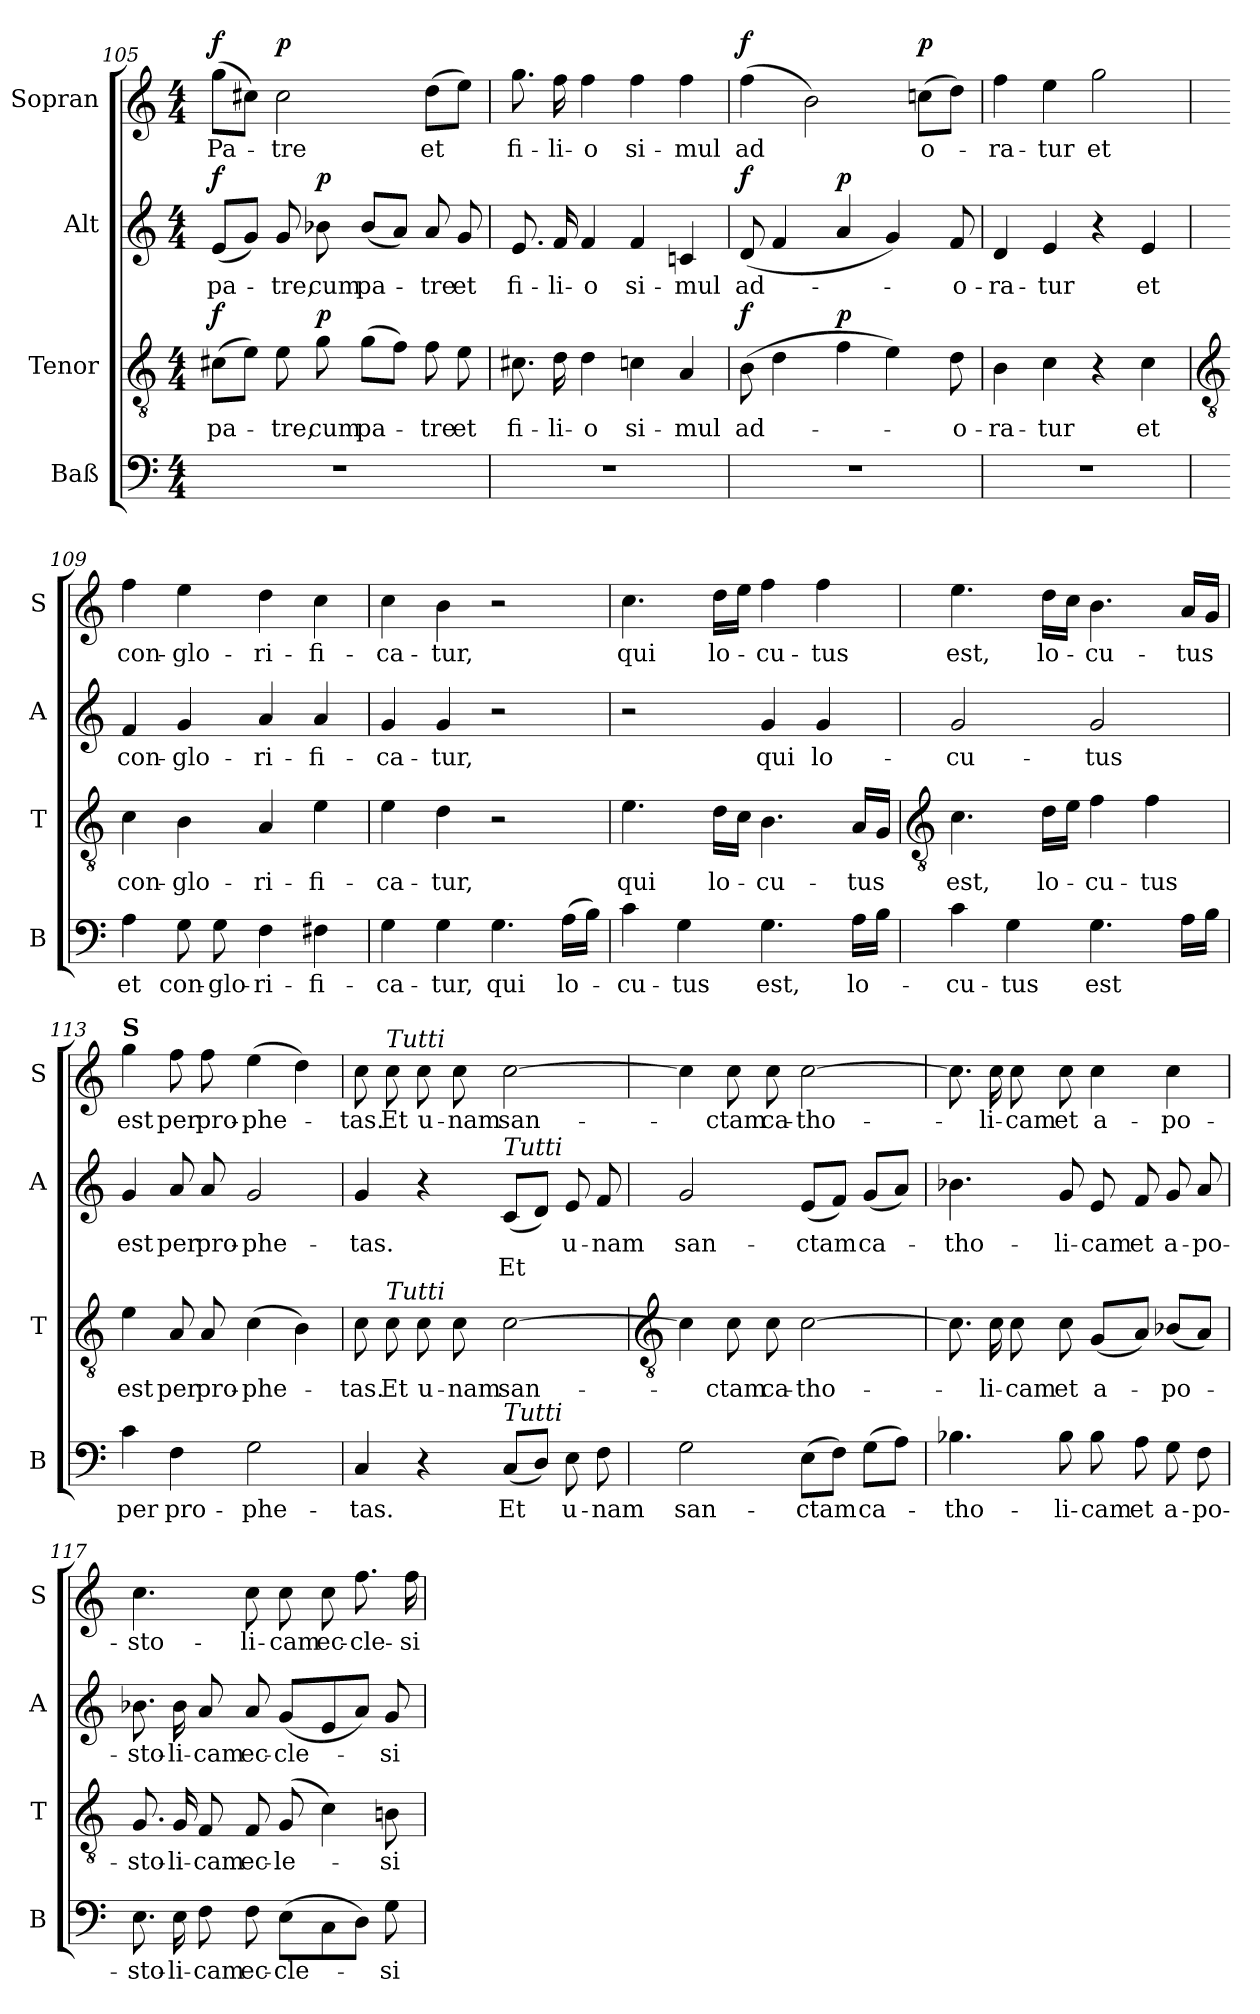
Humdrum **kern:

**kern	**text	**kern	**text	**dynam	**kern	**text	**text	**dynam	**kern	**text	**dynam
*part4	*part4	*part3	*part3	*part3	*part2	*part2	*part2	*part2	*part1	*part1	*part1
*staff4	*staff4	*staff3	*staff3	*staff3	*staff2	*staff2	*staff2	*staff2	*staff1	*staff1	*staff1
*I"Baß	*	*I"Tenor	*	*	*I"Alt	*	*	*	*I"Sopran	*	*
*I'B	*	*I'T	*	*	*I'A	*	*	*	*I'S	*	*
!!LO:LB:g=z
*clefF4	*	*clefGv2	*	*	*clefG2	*	*	*	*clefG2	*	*
*k[]	*	*k[]	*	*	*k[]	*	*	*	*k[]	*	*
*C:	*	*C:	*	*	*C:	*	*	*	*C:	*	*
*M4/4	*	*M4/4	*	*	*M4/4	*	*	*	*M4/4	*	*
=105	=105	=105	=105	=105	=105	=105	=105	=105	=105	=105	=105
!	!	!	!LO:LY:b	!LO:DY:a	!	!LO:LY:b	!	!LO:DY:a	!	!LO:LY:b	!LO:DY:a
1r	.	(>8c#XL	pa-	f	(<8eL	pa-	.	f	(8ggL	Pa-	f
.	.	8eJ)	.	.	8gJ)	.	.	.	8cc#XJ)	.	.
!	!	!	!LO:LY:b	!	!	!LO:LY:b	!	!	!	!LO:LY:b	!LO:DY:a
.	.	8e	-tre,	.	8g	-tre,	.	.	2cc#	-tre	p
!	!	!	!LO:LY:b	!LO:DY:a	!	!LO:LY:b	!	!LO:DY:a	!	!	!
.	.	8g	cum	p	8b-X	cum	.	p	.	.	.
!	!	!	!LO:LY:b	!	!	!LO:LY:b	!	!	!	!	!
.	.	(>8gL	pa-	.	(<8b-L	pa-	.	.	.	.	.
.	.	8fJ)	.	.	8aJ)	.	.	.	.	.	.
!	!	!	!LO:LY:b	!	!	!LO:LY:b	!	!	!	!LO:LY:b	!
.	.	8f	-tre	.	8a	-tre	.	.	(>8ddL	et	.
!	!	!	!LO:LY:b	!	!	!LO:LY:b	!	!	!	!	!
.	.	8e	et	.	8g	et	.	.	8eeJ)	.	.
=106	=106	=106	=106	=106	=106	=106	=106	=106	=106	=106	=106
!	!	!	!LO:LY:b	!	!	!LO:LY:b	!	!	!	!LO:LY:b	!
1r	.	8.c#X	fi-	.	8.e	fi-	.	.	8.gg	fi-	.
!	!	!	!LO:LY:b	!	!	!LO:LY:b	!	!	!	!LO:LY:b	!
.	.	16d	-li-	.	16f	-li-	.	.	16ff	-li-	.
!	!	!	!LO:LY:b	!	!	!LO:LY:b	!	!	!	!LO:LY:b	!
.	.	4d	-o	.	4f	-o	.	.	4ff	-o	.
!	!	!	!LO:LY:b	!	!	!LO:LY:b	!	!	!	!LO:LY:b	!
.	.	4cn	si-	.	4f	si-	.	.	4ff	si-	.
!	!	!	!LO:LY:b	!	!	!LO:LY:b	!	!	!	!LO:LY:b	!
.	.	4A	-mul	.	4cn	-mul	.	.	4ff	-mul	.
=107	=107	=107	=107	=107	=107	=107	=107	=107	=107	=107	=107
!	!	!	!LO:LY:b	!LO:DY:a	!	!LO:LY:b	!	!LO:DY:a	!	!LO:LY:b	!LO:DY:a
1r	.	(>8B	ad-	f	(<8d	ad-	.	f	(>4ff	ad	f
.	.	4d	.	.	4f	.	.	.	.	.	.
.	.	.	.	.	.	.	.	.	2b)	.	.
!	!	!	!	!LO:DY:a	!	!	!	!LO:DY:a	!	!	!
.	.	4f	.	p	4a	.	.	p	.	.	.
.	.	4e)	.	.	4g)	.	.	.	.	.	.
!	!	!	!	!	!	!	!	!	!	!LO:LY:b	!LO:DY:a
.	.	.	.	.	.	.	.	.	(>8ccnL	o-	p
!	!	!	!LO:LY:b	!	!	!LO:LY:b	!	!	!	!	!
.	.	8d	-o-	.	8f	-o-	.	.	8ddJ)	.	.
=108	=108	=108	=108	=108	=108	=108	=108	=108	=108	=108	=108
!	!	!	!LO:LY:b	!	!	!LO:LY:b	!	!	!	!LO:LY:b	!
1r	.	4B	-ra-	.	4d	-ra-	.	.	4ff	-ra-	.
!	!	!	!LO:LY:b	!	!	!LO:LY:b	!	!	!	!LO:LY:b	!
.	.	4c	-tur	.	4e	-tur	.	.	4ee	-tur	.
!	!	!	!	!	!	!	!	!	!	!LO:LY:b	!
.	.	4r	.	.	4r	.	.	.	2gg	et	.
!	!	!	!LO:LY:b	!	!	!LO:LY:b	!	!	!	!	!
.	.	4c	et	.	4e	et	.	.	.	.	.
!!LO:LB:g=z
=109	=109	=109	=109	=109	=109	=109	=109	=109	=109	=109	=109
*	*	*clefGv2	*	*	*	*	*	*	*	*	*
!	!LO:LY:b	!	!LO:LY:b	!	!	!LO:LY:b	!	!	!	!LO:LY:b	!
4A	et	4c	con-	.	4f	con-	.	.	4ff	con-	.
!	!LO:LY:b	!	!LO:LY:b	!	!	!LO:LY:b	!	!	!	!LO:LY:b	!
8G	con-	4B	-glo-	.	4g	-glo-	.	.	4ee	-glo-	.
!	!LO:LY:b	!	!	!	!	!	!	!	!	!	!
8G	-glo-	.	.	.	.	.	.	.	.	.	.
!	!LO:LY:b	!	!LO:LY:b	!	!	!LO:LY:b	!	!	!	!LO:LY:b	!
4F	-ri-	4A	-ri-	.	4a	-ri-	.	.	4dd	-ri-	.
!	!LO:LY:b	!	!LO:LY:b	!	!	!LO:LY:b	!	!	!	!LO:LY:b	!
4F#X	-fi-	4e	-fi-	.	4a	-fi-	.	.	4cc	-fi-	.
=110	=110	=110	=110	=110	=110	=110	=110	=110	=110	=110	=110
!	!LO:LY:b	!	!LO:LY:b	!	!	!LO:LY:b	!	!	!	!LO:LY:b	!
4G	-ca-	4e	-ca-	.	4g	-ca-	.	.	4cc	-ca-	.
!	!LO:LY:b	!	!LO:LY:b	!	!	!LO:LY:b	!	!	!	!LO:LY:b	!
4G	-tur,	4d	-tur,	.	4g	-tur,	.	.	4b	-tur,	.
!	!LO:LY:b	!	!	!	!	!	!	!	!	!	!
4.G	qui	2r	.	.	2r	.	.	.	2r	.	.
!	!LO:LY:b	!	!	!	!	!	!	!	!	!	!
(>16ALL	lo-	.	.	.	.	.	.	.	.	.	.
16BJJ)	.	.	.	.	.	.	.	.	.	.	.
=111	=111	=111	=111	=111	=111	=111	=111	=111	=111	=111	=111
!	!LO:LY:b	!	!LO:LY:b	!	!	!	!	!	!	!LO:LY:b	!
4c	-cu-	4.e	qui	.	2r	.	.	.	4.cc	qui	.
!	!LO:LY:b	!	!	!	!	!	!	!	!	!	!
4G	-tus	.	.	.	.	.	.	.	.	.	.
!	!	!	!LO:LY:b	!	!	!	!	!	!	!LO:LY:b	!
.	.	16dLL	lo-	.	.	.	.	.	16ddLL	lo-	.
.	.	16cJJ	.	.	.	.	.	.	16eeJJ	.	.
!	!LO:LY:b	!	!LO:LY:b	!	!	!LO:LY:b	!	!	!	!LO:LY:b	!
4.G	est,	4.B	-cu-	.	4g	qui	.	.	4ff	-cu-	.
!	!	!	!	!	!	!LO:LY:b	!	!	!	!LO:LY:b	!
.	.	.	.	.	4g	lo-	.	.	4ff	-tus	.
!	!LO:LY:b	!	!LO:LY:b	!	!	!	!	!	!	!	!
16ALL	lo-	16ALL	-tus	.	.	.	.	.	.	.	.
16BJJ	.	16GJJ	.	.	.	.	.	.	.	.	.
!!LO:LB:g=z
=112	=112	=112	=112	=112	=112	=112	=112	=112	=112	=112	=112
*	*	*clefGv2	*	*	*	*	*	*	*	*	*
!	!LO:LY:b	!	!LO:LY:b	!	!	!LO:LY:b	!	!	!	!LO:LY:b	!
4c	-cu-	4.c	est,	.	2g	-cu-	.	.	4.ee	est,	.
!	!LO:LY:b	!	!	!	!	!	!	!	!	!	!
4G	-tus	.	.	.	.	.	.	.	.	.	.
!	!	!	!LO:LY:b	!	!	!	!	!	!	!LO:LY:b	!
.	.	16dLL	lo-	.	.	.	.	.	16ddLL	lo-	.
.	.	16eJJ	.	.	.	.	.	.	16ccJJ	.	.
!	!LO:LY:b	!	!LO:LY:b	!	!	!LO:LY:b	!	!	!	!LO:LY:b	!
4.G	est	4f	-cu-	.	2g	-tus	.	.	4.b	-cu-	.
!	!	!	!LO:LY:b	!	!	!	!	!	!	!	!
.	.	4f	-tus	.	.	.	.	.	.	.	.
!	!	!	!	!	!	!	!	!	!	!LO:LY:b	!
16ALL	.	.	.	.	.	.	.	.	16aLL	-tus	.
16BJJ	.	.	.	.	.	.	.	.	16gJJ	.	.
=113	=113	=113	=113	=113	=113	=113	=113	=113	=113	=113	=113
!	!	!	!	!	!	!	!	!	!LO:TX:a:B:t=S	!	!
!	!LO:LY:b	!	!LO:LY:b	!	!	!LO:LY:b	!	!	!	!LO:LY:b	!
4c	per	4e	est	.	4g	est	.	.	4gg	est	.
!	!LO:LY:b	!	!LO:LY:b	!	!	!LO:LY:b	!	!	!	!LO:LY:b	!
4F	pro-	8A	per	.	8a	per	.	.	8ff	per	.
!	!	!	!LO:LY:b	!	!	!LO:LY:b	!	!	!	!LO:LY:b	!
.	.	8A	pro-	.	8a	pro-	.	.	8ff	pro-	.
!	!LO:LY:b	!	!LO:LY:b	!	!	!LO:LY:b	!	!	!	!LO:LY:b	!
2G	-phe-	(>4c	-phe-	.	2g	-phe-	.	.	(>4ee	-phe-	.
.	.	4B)	.	.	.	.	.	.	4dd)	.	.
=114	=114	=114	=114	=114	=114	=114	=114	=114	=114	=114	=114
!	!LO:LY:b	!	!LO:LY:b	!	!	!LO:LY:b	!	!	!	!LO:LY:b	!
4C	-tas.	8c	-tas.	.	4g	-tas.	.	.	8cc	-tas.	.
!	!	!	!	!	!	!	!	!	!LO:TX:a:i:t=Tutti	!	!
!	!	!LO:TX:a:i:t=Tutti	!	!	!	!	!	!	!	!	!
!	!	!	!LO:LY:b	!	!	!	!	!	!	!LO:LY:b	!
.	.	8c	Et	.	.	.	.	.	8cc	Et	.
!	!	!	!LO:LY:b	!	!	!	!	!	!	!LO:LY:b	!
4r	.	8c	u-	.	4r	.	.	.	8cc	u-	.
!	!	!	!LO:LY:b	!	!	!	!	!	!	!LO:LY:b	!
.	.	8c	-nam	.	.	.	.	.	8cc	-nam	.
!	!	!	!	!	!LO:TX:a:i:t=Tutti	!	!	!	!	!	!
!LO:TX:a:i:t=Tutti	!	!	!	!	!	!	!	!	!	!	!
!	!LO:LY:b	!	!LO:LY:b	!	!	!	!LO:LY:b	!	!	!LO:LY:b	!
(<8CL	Et	[2c	san-	.	(<8cL	.	Et	.	[2cc	san-	.
8DJ)	.	.	.	.	8dJ)	.	.	.	.	.	.
!	!LO:LY:b	!	!	!	!	!LO:LY:b	!	!	!	!	!
8E	u-	.	.	.	8e	u-	.	.	.	.	.
!	!LO:LY:b	!	!	!	!	!LO:LY:b	!	!	!	!	!
8F	-nam	.	.	.	8f	-nam	.	.	.	.	.
!!LO:LB:g=z
=115	=115	=115	=115	=115	=115	=115	=115	=115	=115	=115	=115
*	*	*clefGv2	*	*	*	*	*	*	*	*	*
!	!LO:LY:b	!	!	!	!	!LO:LY:b	!	!	!	!	!
2G	san-	4c]	.	.	2g	san-	.	.	4cc]	.	.
!	!	!	!LO:LY:b	!	!	!	!	!	!	!LO:LY:b	!
.	.	8c	-ctam	.	.	.	.	.	8cc	-ctam	.
!	!	!	!LO:LY:b	!	!	!	!	!	!	!LO:LY:b	!
.	.	8c	ca-	.	.	.	.	.	8cc	ca-	.
!	!LO:LY:b	!	!LO:LY:b	!	!	!LO:LY:b	!	!	!	!LO:LY:b	!
(>8EL	-ctam	[2c	-tho-	.	(<8eL	-ctam	.	.	[2cc	-tho-	.
8FJ)	.	.	.	.	8fJ)	.	.	.	.	.	.
!	!LO:LY:b	!	!	!	!	!LO:LY:b	!	!	!	!	!
(>8GL	ca-	.	.	.	(<8gL	ca-	.	.	.	.	.
8AJ)	.	.	.	.	8aJ)	.	.	.	.	.	.
=116	=116	=116	=116	=116	=116	=116	=116	=116	=116	=116	=116
!	!LO:LY:b	!	!	!	!	!LO:LY:b	!	!	!	!	!
4.B-X	-tho-	8.c]	.	.	4.b-X	-tho-	.	.	8.cc]	.	.
!	!	!	!LO:LY:b	!	!	!	!	!	!	!LO:LY:b	!
.	.	16c	-li-	.	.	.	.	.	16cc	-li-	.
!	!	!	!LO:LY:b	!	!	!	!	!	!	!LO:LY:b	!
.	.	8c	-cam	.	.	.	.	.	8cc	-cam	.
!	!LO:LY:b	!	!LO:LY:b	!	!	!LO:LY:b	!	!	!	!LO:LY:b	!
8B-	-li-	8c	et	.	8g	-li-	.	.	8cc	et	.
!	!LO:LY:b	!	!LO:LY:b	!	!	!LO:LY:b	!	!	!	!LO:LY:b	!
8B-	-cam	(<8GL	a-	.	8e	-cam	.	.	4cc	a-	.
!	!LO:LY:b	!	!	!	!	!LO:LY:b	!	!	!	!	!
8A	et	8AJ)	.	.	8f	et	.	.	.	.	.
!	!LO:LY:b	!	!LO:LY:b	!	!	!LO:LY:b	!	!	!	!LO:LY:b	!
8G	a-	(<8B-XL	-po-	.	8g	a-	.	.	4cc	-po-	.
!	!LO:LY:b	!	!	!	!	!LO:LY:b	!	!	!	!	!
8F	-po-	8AJ)	.	.	8a	-po-	.	.	.	.	.
=117	=117	=117	=117	=117	=117	=117	=117	=117	=117	=117	=117
!	!LO:LY:b	!	!LO:LY:b	!	!	!LO:LY:b	!	!	!	!LO:LY:b	!
8.E	-sto-	8.G	-sto-	.	8.b-X	-sto-	.	.	4.cc	-sto-	.
!	!LO:LY:b	!	!LO:LY:b	!	!	!LO:LY:b	!	!	!	!	!
16E	-li-	16G	-li-	.	16b-	-li-	.	.	.	.	.
!	!LO:LY:b	!	!LO:LY:b	!	!	!LO:LY:b	!	!	!	!	!
8F	-cam	8F	-cam	.	8a	-cam	.	.	.	.	.
!	!LO:LY:b	!	!LO:LY:b	!	!	!LO:LY:b	!	!	!	!LO:LY:b	!
8F	ec-	8F	ec-	.	8a	ec-	.	.	8cc	-li-	.
!	!LO:LY:b	!	!LO:LY:b	!	!	!LO:LY:b	!	!	!	!LO:LY:b	!
(>8EL	-cle-	(>8G	-le-	.	(<8gL	-cle-	.	.	8cc	-cam	.
!	!	!	!	!	!	!	!	!	!	!LO:LY:b	!
8C	.	4c)	.	.	8e	.	.	.	8cc	ec-	.
!	!	!	!	!	!	!	!	!	!	!LO:LY:b	!
8DJ)	.	.	.	.	8aJ)	.	.	.	8.ff	-cle-	.
!	!LO:LY:b	!	!LO:LY:b	!	!	!LO:LY:b	!	!	!	!	!
8G	-si	8Bn	-si-	.	8g	-si-	.	.	.	.	.
!	!	!	!	!	!	!	!	!	!	!LO:LY:b	!
.	.	.	.	.	.	.	.	.	16ff	-si-	.
=	=	=	=	=	=	=	=	=	=	=	=
*-	*-	*-	*-	*-	*-	*-	*-	*-	*-	*-	*-
